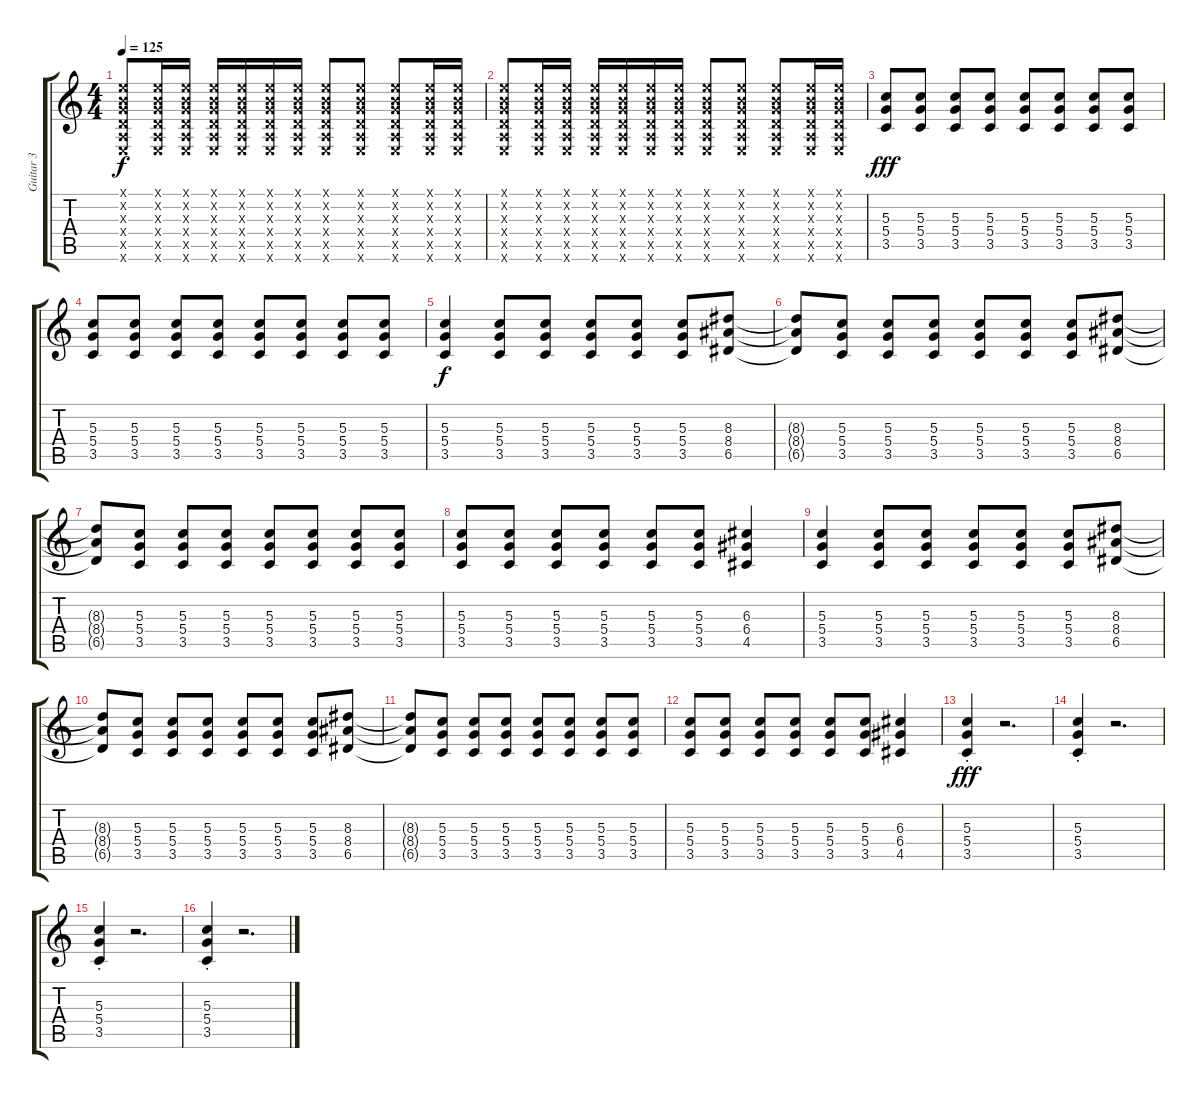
\track ("Guitar 3" "Guitar 3") {instrument distortionguitar}
\staff {score tabs}
\tuning (E4 B3 G3 D3 A2 E2) {hide}
\ts (4 4)
\tempo 125
\clef g2
\ks c
(0.1{x} 0.2{x} 0.3{x} 0.4{x} 0.5{x} 0.6{x}).8{dy f} (0.1{x} 0.2{x} 0.3{x} 0.4{x} 0.5{x} 0.6{x}).16 (0.1{x} 0.2{x} 0.3{x} 0.4{x} 0.5{x} 0.6{x}).16 (0.1{x} 0.2{x} 0.3{x} 0.4{x} 0.5{x} 0.6{x}).16 (0.1{x} 0.2{x} 0.3{x} 0.4{x} 0.5{x} 0.6{x}).16 (0.1{x} 0.2{x} 0.3{x} 0.4{x} 0.5{x} 0.6{x}).16 (0.1{x} 0.2{x} 0.3{x} 0.4{x} 0.5{x} 0.6{x}).16 (0.1{x} 0.2{x} 0.3{x} 0.4{x} 0.5{x} 0.6{x}).8 (0.1{x} 0.2{x} 0.3{x} 0.4{x} 0.5{x} 0.6{x}).8 (0.1{x} 0.2{x} 0.3{x} 0.4{x} 0.5{x} 0.6{x}).8 (0.1{x} 0.2{x} 0.3{x} 0.4{x} 0.5{x} 0.6{x}).16 (0.1{x} 0.2{x} 0.3{x} 0.4{x} 0.5{x} 0.6{x}).16 |
(0.1{x} 0.2{x} 0.3{x} 0.4{x} 0.5{x} 0.6{x}).8 (0.1{x} 0.2{x} 0.3{x} 0.4{x} 0.5{x} 0.6{x}).16 (0.1{x} 0.2{x} 0.3{x} 0.4{x} 0.5{x} 0.6{x}).16 (0.1{x} 0.2{x} 0.3{x} 0.4{x} 0.5{x} 0.6{x}).16 (0.1{x} 0.2{x} 0.3{x} 0.4{x} 0.5{x} 0.6{x}).16 (0.1{x} 0.2{x} 0.3{x} 0.4{x} 0.5{x} 0.6{x}).16 (0.1{x} 0.2{x} 0.3{x} 0.4{x} 0.5{x} 0.6{x}).16 (0.1{x} 0.2{x} 0.3{x} 0.4{x} 0.5{x} 0.6{x}).8 (0.1{x} 0.2{x} 0.3{x} 0.4{x} 0.5{x} 0.6{x}).8 (0.1{x} 0.2{x} 0.3{x} 0.4{x} 0.5{x} 0.6{x}).8 (0.1{x} 0.2{x} 0.3{x} 0.4{x} 0.5{x} 0.6{x}).16 (0.1{x} 0.2{x} 0.3{x} 0.4{x} 0.5{x} 0.6{x}).16 |
(5.3 5.4 3.5).8{dy fff} (5.3 5.4 3.5).8 (5.3 5.4 3.5).8 (5.3 5.4 3.5).8 (5.3 5.4 3.5).8 (5.3 5.4 3.5).8 (5.3 5.4 3.5).8 (5.3 5.4 3.5).8 |
(5.3 5.4 3.5).8 (5.3 5.4 3.5).8 (5.3 5.4 3.5).8 (5.3 5.4 3.5).8 (5.3 5.4 3.5).8 (5.3 5.4 3.5).8 (5.3 5.4 3.5).8 (5.3 5.4 3.5).8 |
(5.3 5.4 3.5).4{dy f} (5.3 5.4 3.5).8 (5.3 5.4 3.5).8 (5.3 5.4 3.5).8 (5.3 5.4 3.5).8 (5.3 5.4 3.5).8 (8.3 8.4 6.5).8 |
(8.3{t} 8.4{t} 6.5{t}).8 (5.3 5.4 3.5).8 (5.3 5.4 3.5).8 (5.3 5.4 3.5).8 (5.3 5.4 3.5).8 (5.3 5.4 3.5).8 (5.3 5.4 3.5).8 (8.3 8.4 6.5).8 |
(8.3{t} 8.4{t} 6.5{t}).8 (5.3 5.4 3.5).8 (5.3 5.4 3.5).8 (5.3 5.4 3.5).8 (5.3 5.4 3.5).8 (5.3 5.4 3.5).8 (5.3 5.4 3.5).8 (5.3 5.4 3.5).8 |
(5.3 5.4 3.5).8 (5.3 5.4 3.5).8 (5.3 5.4 3.5).8 (5.3 5.4 3.5).8 (5.3 5.4 3.5).8 (5.3 5.4 3.5).8 (6.3 6.4 4.5).4 |
(5.3 5.4 3.5).4 (5.3 5.4 3.5).8 (5.3 5.4 3.5).8 (5.3 5.4 3.5).8 (5.3 5.4 3.5).8 (5.3 5.4 3.5).8 (8.3 8.4 6.5).8 |
(8.3{t} 8.4{t} 6.5{t}).8 (5.3 5.4 3.5).8 (5.3 5.4 3.5).8 (5.3 5.4 3.5).8 (5.3 5.4 3.5).8 (5.3 5.4 3.5).8 (5.3 5.4 3.5).8 (8.3 8.4 6.5).8 |
(8.3{t} 8.4{t} 6.5{t}).8 (5.3 5.4 3.5).8 (5.3 5.4 3.5).8 (5.3 5.4 3.5).8 (5.3 5.4 3.5).8 (5.3 5.4 3.5).8 (5.3 5.4 3.5).8 (5.3 5.4 3.5).8 |
(5.3 5.4 3.5).8 (5.3 5.4 3.5).8 (5.3 5.4 3.5).8 (5.3 5.4 3.5).8 (5.3 5.4 3.5).8 (5.3 5.4 3.5).8 (6.3 6.4 4.5).4 |
(5.3{st} 5.4 3.5).4{dy fff} r.2{d} |
(5.3{st} 5.4 3.5).4 r.2{d} |
(5.3{st} 5.4 3.5).4 r.2{d} |
(5.3{st} 5.4 3.5).4 r.2{d}
